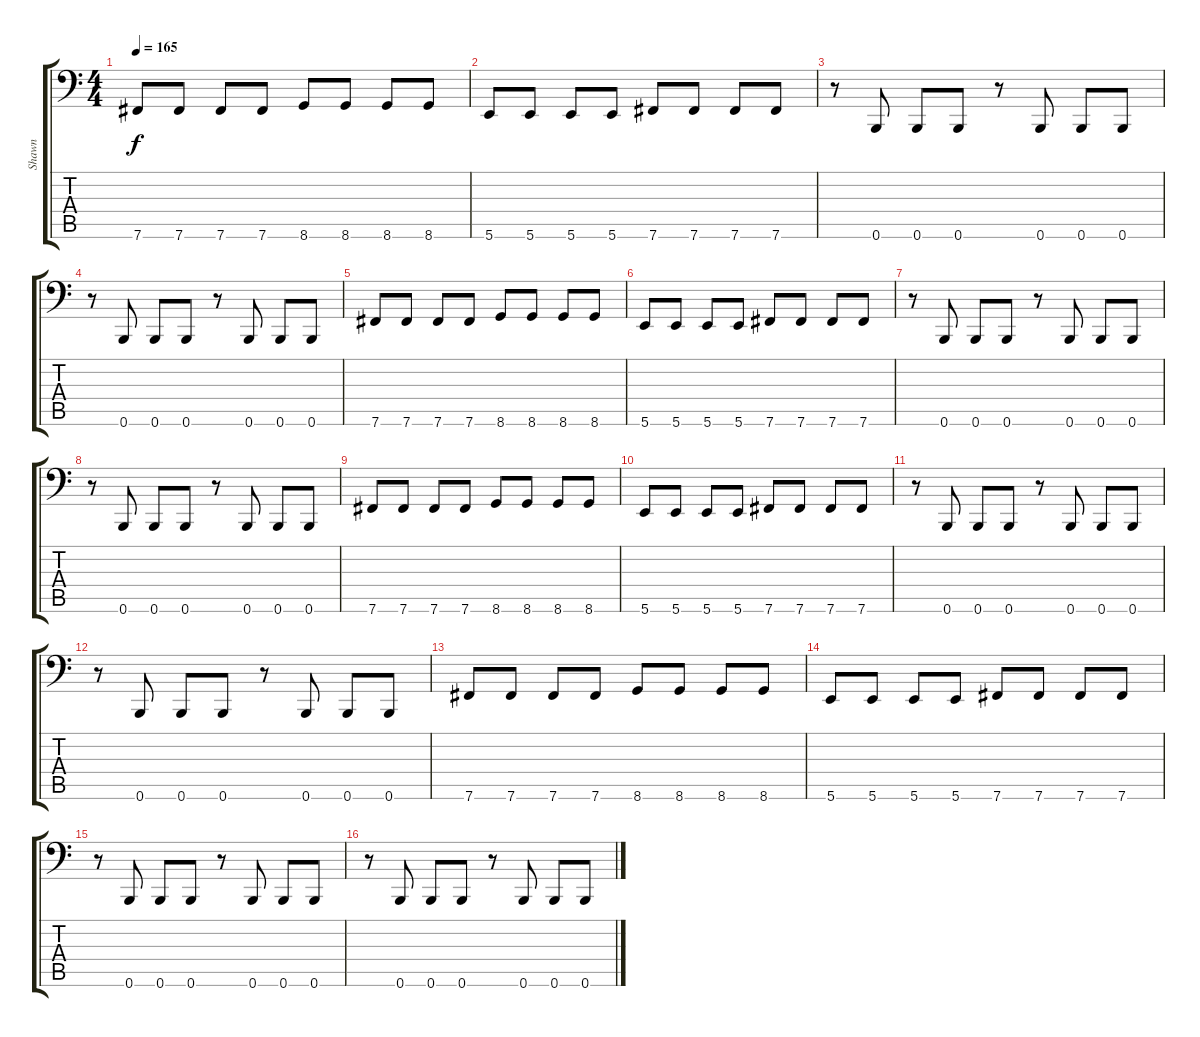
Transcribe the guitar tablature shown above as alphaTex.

\track ("Shawn" "Shawn") {instrument electricbassfinger}
\staff {score tabs}
\tuning (Db3 Ab2 E2 B1 Ab1 B0) {hide}
\ts (4 4)
\tempo 165
\clef f4
\ks c
7.6.8{dy f} 7.6.8 7.6.8 7.6.8 8.6.8 8.6.8 8.6.8 8.6.8 |
5.6.8 5.6.8 5.6.8 5.6.8 7.6.8 7.6.8 7.6.8 7.6.8 |
r.8 0.6.8 0.6.8 0.6.8 r.8 0.6.8 0.6.8 0.6.8 |
r.8 0.6.8 0.6.8 0.6.8 r.8 0.6.8 0.6.8 0.6.8 |
7.6.8 7.6.8 7.6.8 7.6.8 8.6.8 8.6.8 8.6.8 8.6.8 |
5.6.8 5.6.8 5.6.8 5.6.8 7.6.8 7.6.8 7.6.8 7.6.8 |
r.8 0.6.8 0.6.8 0.6.8 r.8 0.6.8 0.6.8 0.6.8 |
r.8 0.6.8 0.6.8 0.6.8 r.8 0.6.8 0.6.8 0.6.8 |
7.6.8 7.6.8 7.6.8 7.6.8 8.6.8 8.6.8 8.6.8 8.6.8 |
5.6.8 5.6.8 5.6.8 5.6.8 7.6.8 7.6.8 7.6.8 7.6.8 |
r.8 0.6.8 0.6.8 0.6.8 r.8 0.6.8 0.6.8 0.6.8 |
r.8 0.6.8 0.6.8 0.6.8 r.8 0.6.8 0.6.8 0.6.8 |
7.6.8 7.6.8 7.6.8 7.6.8 8.6.8 8.6.8 8.6.8 8.6.8 |
5.6.8 5.6.8 5.6.8 5.6.8 7.6.8 7.6.8 7.6.8 7.6.8 |
r.8 0.6.8 0.6.8 0.6.8 r.8 0.6.8 0.6.8 0.6.8 |
r.8 0.6.8 0.6.8 0.6.8 r.8 0.6.8 0.6.8 0.6.8
